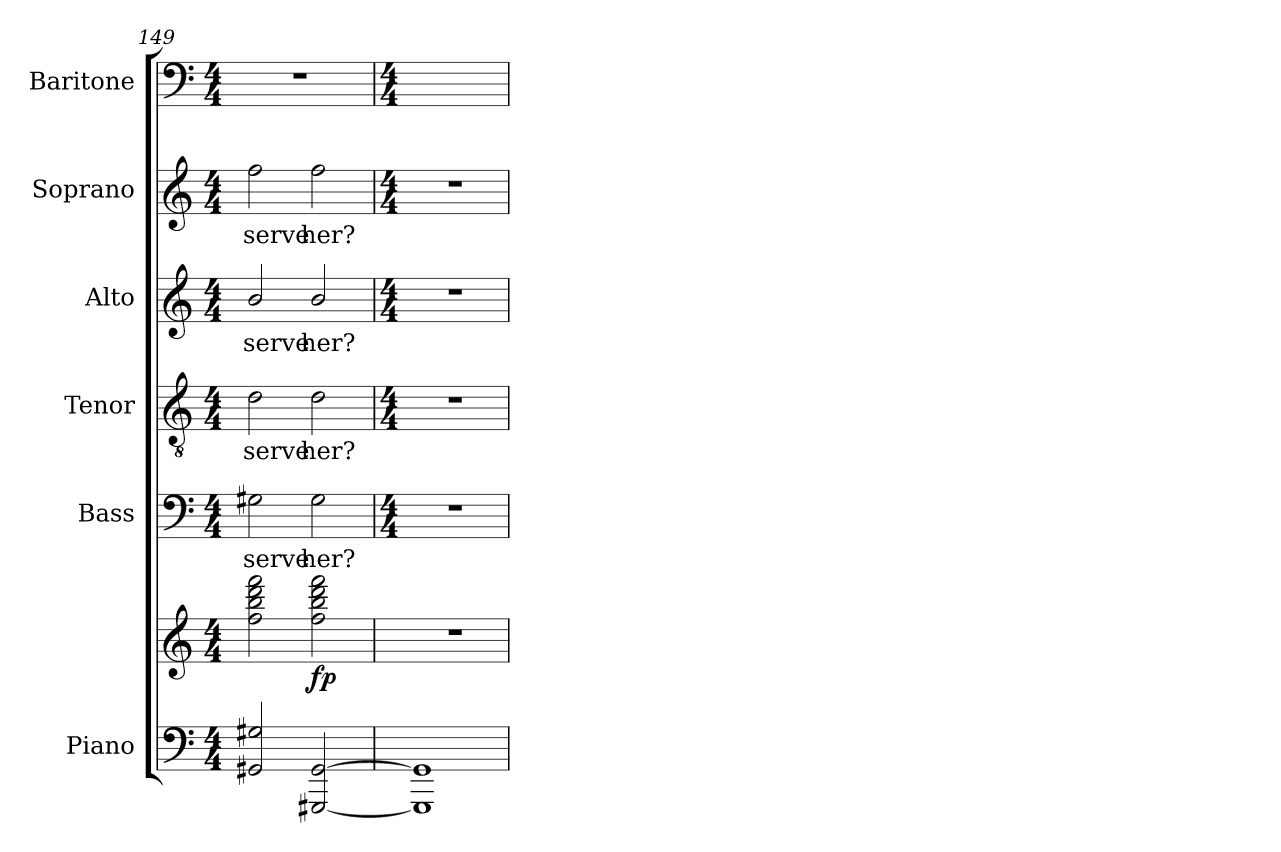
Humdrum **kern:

**kern	**kern	**dynam	**kern	**text	**kern	**text	**kern	**text	**kern	**text	**kern
*part6	*part6	*part6	*part5	*part5	*part4	*part4	*part3	*part3	*part2	*part2	*part1
*staff7	*staff6	*staff6/7	*staff5	*staff5	*staff4	*staff4	*staff3	*staff3	*staff2	*staff2	*staff1
*I"Piano	*	*	*I"Bass	*	*I"Tenor	*	*I"Alto	*	*I"Soprano	*	*I"Baritone
*	*	*	*I'B	*	*I'T	*	*I'A	*	*I'S	*	*
*clefF4	*clefG2	*	*clefF4	*	*clefGv2	*	*clefG2	*	*clefG2	*	*clefF4
*k[]	*k[]	*	*k[]	*	*k[]	*	*k[]	*	*k[]	*	*k[]
*M4/4	*M4/4	*	*M4/4	*	*M4/4	*	*M4/4	*	*M4/4	*	*M4/4
=149	=149	=149	=149	=149	=149	=149	=149	=149	=149	=149	=149
!	!	!	!	!LO:LY:b	!	!LO:LY:b	!	!LO:LY:b	!	!LO:LY:b	!
2GG#X/ 2G#X/	2ff\ 2bb\ 2ddd\ 2fff\	.	2G#X\	serve	2d\	serve	2b/	serve	2ff\	serve	1r
!	!	!LO:DY:b	!	!LO:LY:b	!	!LO:LY:b	!	!LO:LY:b	!	!LO:LY:b	!
[2GGG#X/ [2GG#/	2ff\ 2bb\ 2ddd\ 2fff\	fp	2G#\	her?	2d\	her?	2b/	her?	2ff\	her?	.
!!LO:LB:g=z
=150	=150	=150	=150	=150	=150	=150	=150	=150	=150	=150	=150
*	*	*	*M4/4	*	*M4/4	*	*M4/4	*	*M4/4	*	*M4/4
1GGG#] 1GG#]	1r	.	1r	.	1r	.	1r	.	1r	.	1ryy
=	=	=	=	=	=	=	=	=	=	=	=
*-	*-	*-	*-	*-	*-	*-	*-	*-	*-	*-	*-
